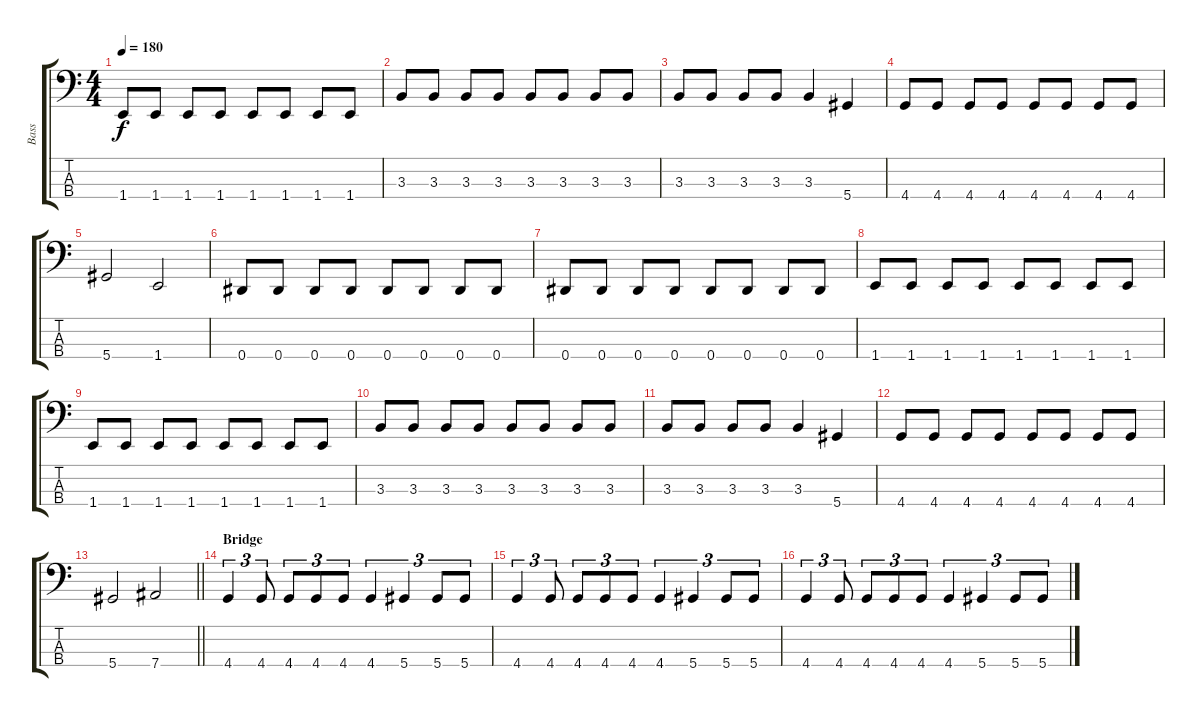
\track ("Bass" "Bass") {instrument electricbasspick}
\staff {score tabs}
\tuning (Gb2 Db2 Ab1 Eb1) {hide}
\ts (4 4)
\tempo 180
\clef f4
\ks c
1.4.8{dy f} 1.4.8 1.4.8 1.4.8 1.4.8 1.4.8 1.4.8 1.4.8 |
3.3.8 3.3.8 3.3.8 3.3.8 3.3.8 3.3.8 3.3.8 3.3.8 |
3.3.8 3.3.8 3.3.8 3.3.8 3.3.4 5.4.4 |
4.4.8 4.4.8 4.4.8 4.4.8 4.4.8 4.4.8 4.4.8 4.4.8 |
5.4.2 1.4.2 |
0.4.8 0.4.8 0.4.8 0.4.8 0.4.8 0.4.8 0.4.8 0.4.8 |
0.4.8 0.4.8 0.4.8 0.4.8 0.4.8 0.4.8 0.4.8 0.4.8 |
1.4.8 1.4.8 1.4.8 1.4.8 1.4.8 1.4.8 1.4.8 1.4.8 |
1.4.8 1.4.8 1.4.8 1.4.8 1.4.8 1.4.8 1.4.8 1.4.8 |
3.3.8 3.3.8 3.3.8 3.3.8 3.3.8 3.3.8 3.3.8 3.3.8 |
3.3.8 3.3.8 3.3.8 3.3.8 3.3.4 5.4.4 |
4.4.8 4.4.8 4.4.8 4.4.8 4.4.8 4.4.8 4.4.8 4.4.8 |
\barLineRight lightlight
5.4.2 7.4.2 |
\section ("" "Bridge")
4.4.4{tu (3 2)} 4.4.8{tu (3 2)} 4.4.8{tu (3 2)} 4.4.8{tu (3 2)} 4.4.8{tu (3 2)} 4.4.4{tu (3 2)} 5.4.4{tu (3 2)} 5.4.8{tu (3 2)} 5.4.8{tu (3 2)} |
4.4.4{tu (3 2)} 4.4.8{tu (3 2)} 4.4.8{tu (3 2)} 4.4.8{tu (3 2)} 4.4.8{tu (3 2)} 4.4.4{tu (3 2)} 5.4.4{tu (3 2)} 5.4.8{tu (3 2)} 5.4.8{tu (3 2)} |
4.4.4{tu (3 2)} 4.4.8{tu (3 2)} 4.4.8{tu (3 2)} 4.4.8{tu (3 2)} 4.4.8{tu (3 2)} 4.4.4{tu (3 2)} 5.4.4{tu (3 2)} 5.4.8{tu (3 2)} 5.4.8{tu (3 2)}
